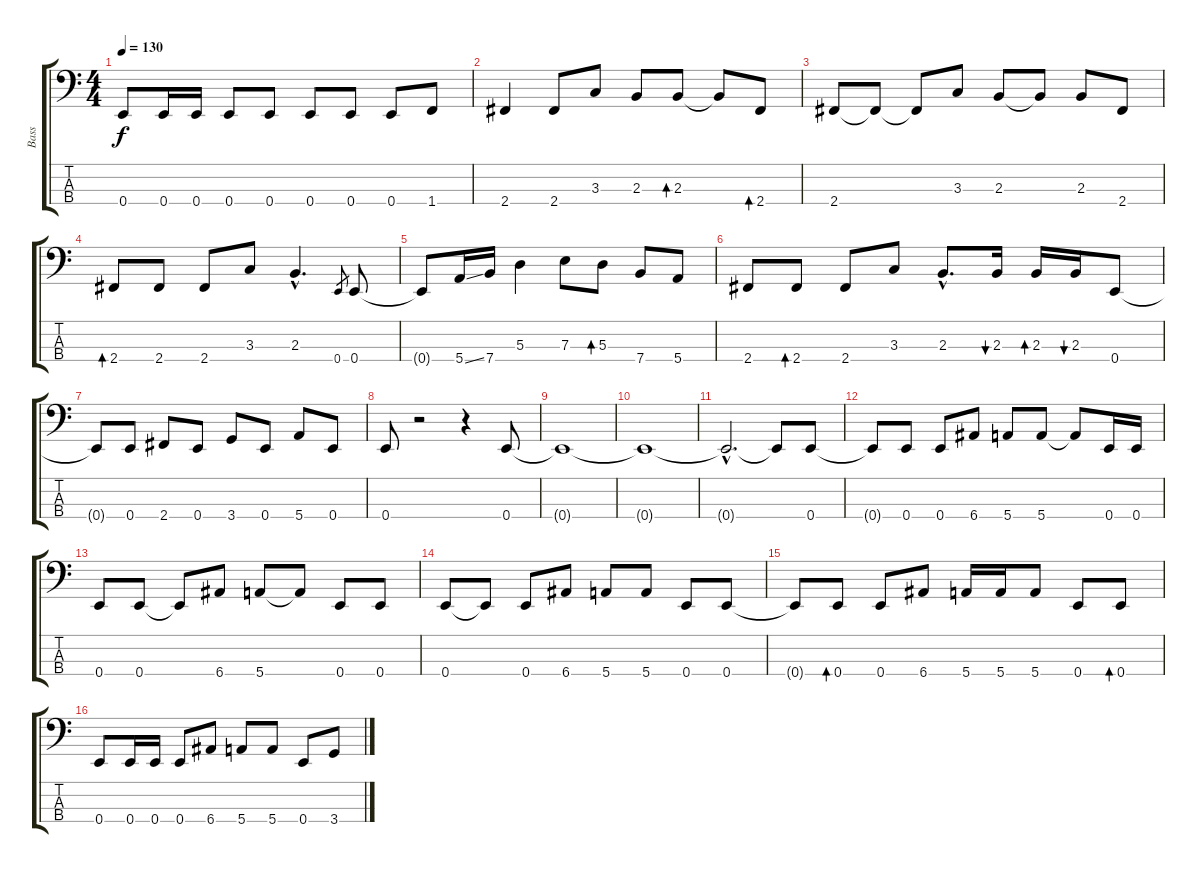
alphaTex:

\track ("Bass" "Bass") {instrument electricbasspick}
\staff {score tabs}
\tuning (G2 D2 A1 E1) {hide}
\ts (4 4)
\tempo 130
\clef f4
\ks c
0.4{t}.8{dy f} 0.4.16 0.4.16 0.4.8 0.4.8 0.4.8 0.4.8 0.4.8 1.4.8 |
2.4.4 2.4.8 3.3.8 2.3.8 2.3.8{bd 240} 2.3{t}.8 2.4.8{bd 240} |
2.4.8 2.4{t}.8 2.4{t}.8 3.3.8 2.3.8 2.3{t}.8 2.3.8 2.4.8 |
2.4.8{bd 240} 2.4.8 2.4.8 3.3.8 2.3{hac}.4{d} 0.4.8{gr} 0.4.8 |
0.4{t}.8 5.4{ss}.16 7.4.16 5.3.4 7.3.8 5.3.8{bd 240} 7.4.8 5.4.8 |
2.4.8 2.4.8{bd 240} 2.4.8 3.3.8 2.3{hac}.8{d} 2.3.16{bu 120} 2.3.16{bd 120} 2.3.16{bu 240} 0.4.8 |
0.4{t}.8 0.4.8 2.4.8 0.4.8 3.4.8 0.4.8 5.4.8 0.4.8 |
0.4.8 r.2 r.4 0.4.8 |
0.4{t}.1 |
0.4{t}.1 |
0.4{hac t}.2{d} 0.4{t}.8 0.4.8 |
0.4{t}.8 0.4.8 0.4.8 6.4.8 5.4.8 5.4.8 5.4{t}.8 0.4.16 0.4.16 |
0.4.8 0.4.8 0.4{t}.8 6.4.8 5.4.8 5.4{t}.8 0.4.8 0.4.8 |
0.4.8 0.4{t}.8 0.4.8 6.4.8 5.4.8 5.4.8 0.4.8 0.4.8 |
0.4{t}.8 0.4.8{bd 240} 0.4.8 6.4.8 5.4.16 5.4.16 5.4.8 0.4.8 0.4.8{bd 240} |
0.4.8 0.4.16 0.4.16 0.4.8 6.4.8 5.4.8 5.4.8 0.4.8 3.4.8
